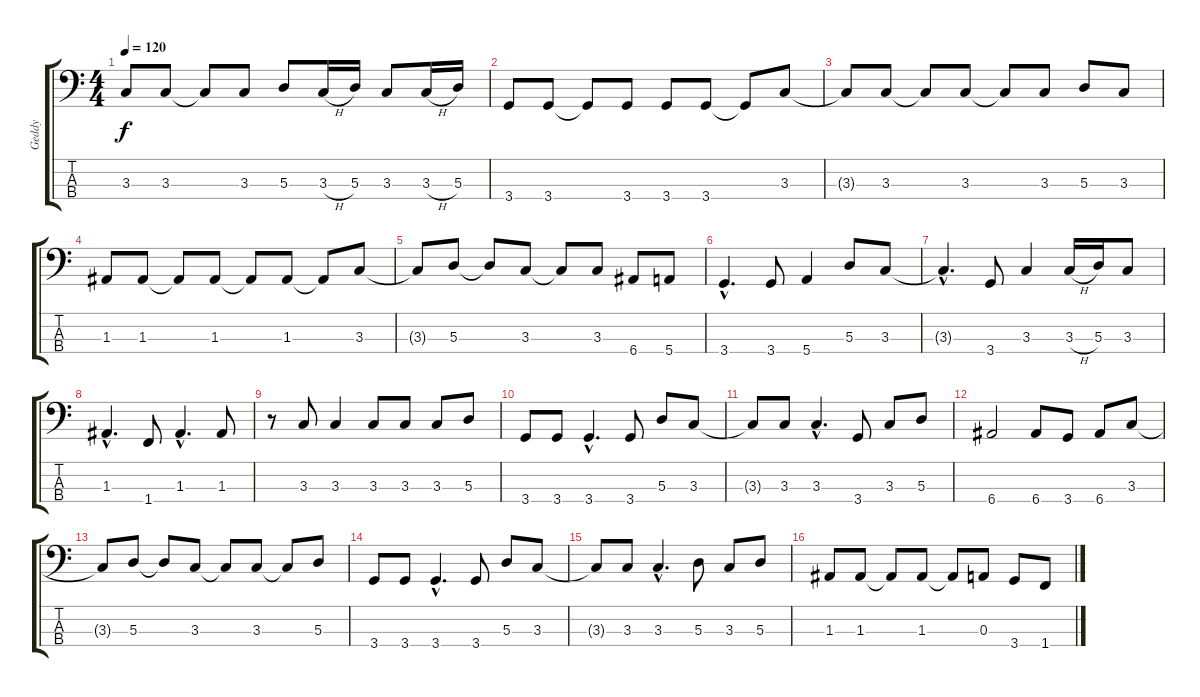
\track ("Geddy" "Geddy") {instrument electricbassfinger}
\staff {score tabs}
\tuning (G2 D2 A1 E1) {hide}
\ts (4 4)
\tempo 120
\clef f4
\ks c
3.3.8{dy f} 3.3.8 3.3{t}.8 3.3.8 5.3.8 3.3{h}.16 5.3.16 3.3.8 3.3{h}.16 5.3.16 |
3.4.8 3.4.8 3.4{t}.8 3.4.8 3.4.8 3.4.8 3.4{t}.8 3.3.8 |
3.3{t}.8 3.3.8 3.3{t}.8 3.3.8 3.3{t}.8 3.3.8 5.3.8 3.3.8 |
1.3.8 1.3.8 1.3{t}.8 1.3.8 1.3{t}.8 1.3.8 1.3{t}.8 3.3.8 |
3.3{t}.8 5.3.8 5.3{t}.8 3.3.8 3.3{t}.8 3.3.8 6.4.8 5.4.8 |
3.4{hac}.4{d} 3.4.8 5.4.4 5.3.8 3.3.8 |
3.3{hac t}.4{d} 3.4.8 3.3.4 3.3{h}.16 5.3.16 3.3.8 |
1.3{hac}.4{d} 1.4.8 1.3{hac}.4{d} 1.3.8 |
r.8 3.3.8 3.3.4 3.3.8 3.3.8 3.3.8 5.3.8 |
3.4.8 3.4.8 3.4{hac}.4{d} 3.4.8 5.3.8 3.3.8 |
3.3{t}.8 3.3.8 3.3{hac}.4{d} 3.4.8 3.3.8 5.3.8 |
6.4.2 6.4.8 3.4.8 6.4.8 3.3.8 |
3.3{t}.8 5.3.8 5.3{t}.8 3.3.8 3.3{t}.8 3.3.8 3.3{t}.8 5.3.8 |
3.4.8 3.4.8 3.4{hac}.4{d} 3.4.8 5.3.8 3.3.8 |
3.3{t}.8 3.3.8 3.3{hac}.4{d} 5.3.8 3.3.8 5.3.8 |
1.3.8 1.3.8 1.3{t}.8 1.3.8 1.3{t}.8 0.3.8 3.4.8 1.4.8
